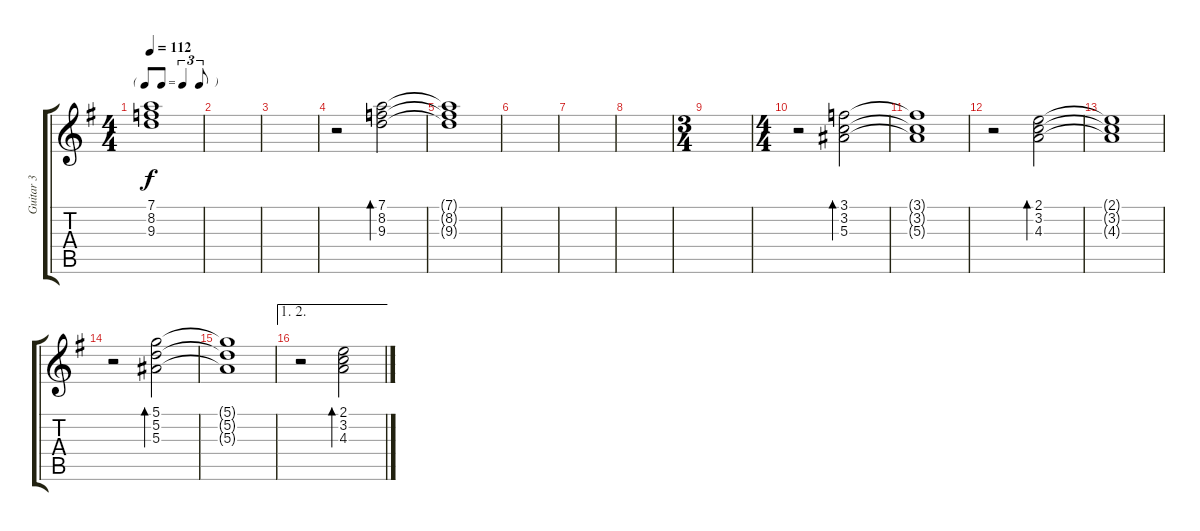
\track ("Guitar 3" "Guitar 3") {instrument acousticguitarsteel}
\staff {score tabs}
\tuning (D4 A3 F3 C3 G2 D2) {hide}
\ts (4 4)
\tf triplet8th
\tempo 112
\clef g2
\ks eminor
(7.1{t} 8.2{t} 9.3{t}).1{dy f} |
|
|
r.2 (7.1 8.2 9.3).2{bd 60} |
(7.1{t} 8.2{t} 9.3{t}).1 |
|
|
|
\ts (3 4)
|
\ts (4 4)
r.2 (3.1 3.2 5.3).2{bd 60} |
(3.1{t} 3.2{t} 5.3{t}).1 |
r.2 (2.1 3.2 4.3).2{bd 60} |
(2.1{t} 3.2{t} 4.3{t}).1 |
r.2 (5.1 5.2 5.3).2{bd 60} |
(5.1{t} 5.2{t} 5.3{t}).1 |
\ae (1 2)
r.2 (2.1 3.2 4.3).2{bd 60}
